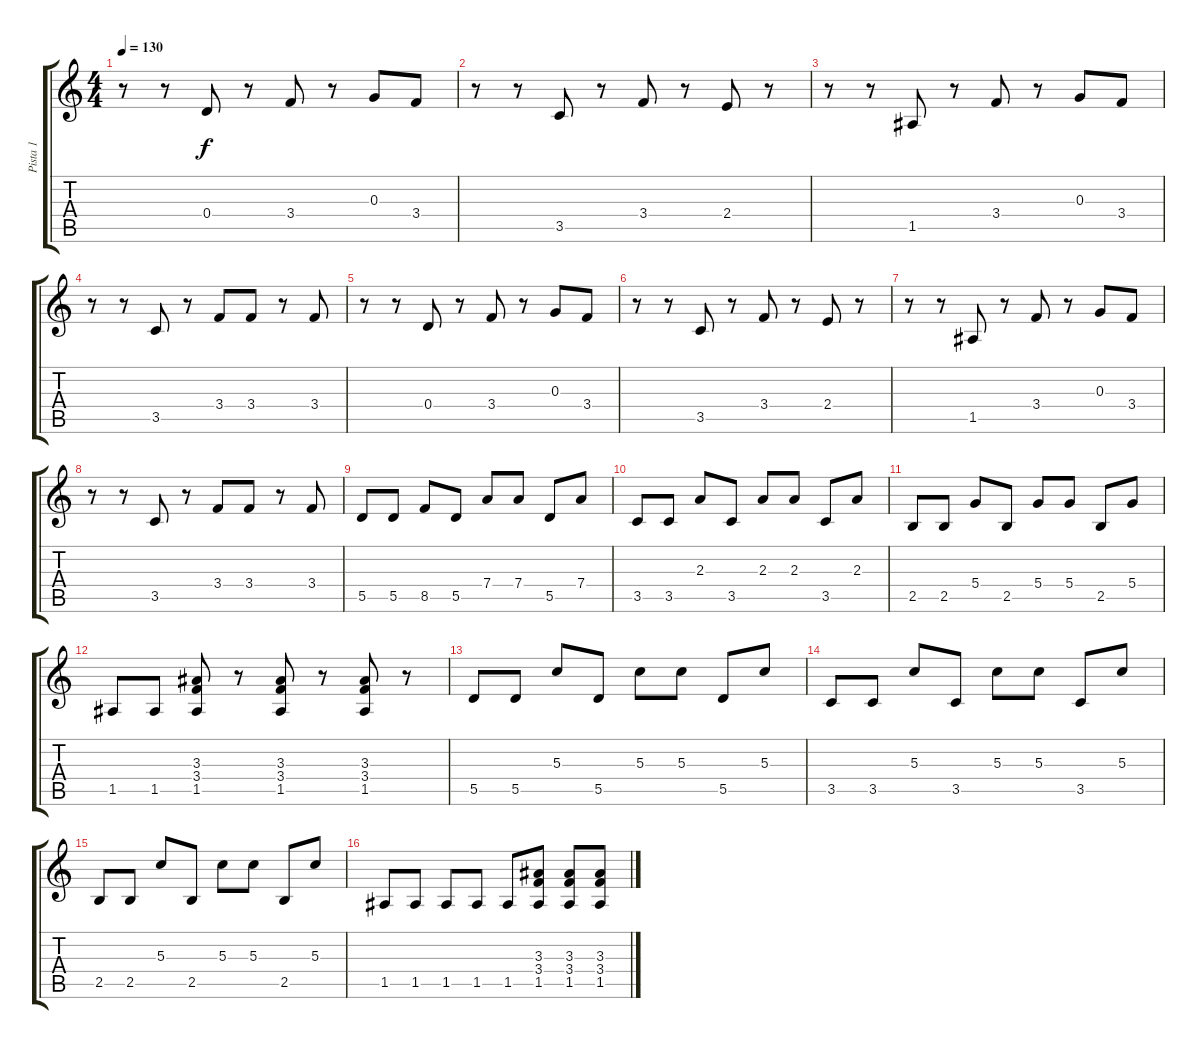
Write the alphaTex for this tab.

\track ("Pista 1" "Pista 1") {instrument distortionguitar}
\staff {score tabs}
\tuning (E4 B3 G3 D3 A2 D2) {hide}
\ts (4 4)
\tempo 130
\clef g2
\ks c
r.8{dy f} r.8 0.4.8 r.8 3.4.8 r.8 0.3.8 3.4.8 |
r.8 r.8 3.5.8 r.8 3.4.8 r.8 2.4.8 r.8 |
r.8 r.8 1.5.8 r.8 3.4.8 r.8 0.3.8 3.4.8 |
r.8 r.8 3.5.8 r.8 3.4.8 3.4.8 r.8 3.4.8 |
r.8 r.8 0.4.8 r.8 3.4.8 r.8 0.3.8 3.4.8 |
r.8 r.8 3.5.8 r.8 3.4.8 r.8 2.4.8 r.8 |
r.8 r.8 1.5.8 r.8 3.4.8 r.8 0.3.8 3.4.8 |
r.8 r.8 3.5.8 r.8 3.4.8 3.4.8 r.8 3.4.8 |
5.5.8 5.5.8 8.5.8 5.5.8 7.4.8 7.4.8 5.5.8 7.4.8 |
3.5.8 3.5.8 2.3.8 3.5.8 2.3.8 2.3.8 3.5.8 2.3.8 |
2.5.8 2.5.8 5.4.8 2.5.8 5.4.8 5.4.8 2.5.8 5.4.8 |
1.5.8 1.5.8 (3.3 3.4 1.5).8 r.8 (3.3 3.4 1.5).8 r.8 (3.3 3.4 1.5).8 r.8 |
5.5.8 5.5.8 5.3.8 5.5.8 5.3.8 5.3.8 5.5.8 5.3.8 |
3.5.8 3.5.8 5.3.8 3.5.8 5.3.8 5.3.8 3.5.8 5.3.8 |
2.5.8 2.5.8 5.3.8 2.5.8 5.3.8 5.3.8 2.5.8 5.3.8 |
1.5.8 1.5.8 1.5.8 1.5.8 1.5.8 (3.3 3.4 1.5).8 (3.3 3.4 1.5).8 (3.3 3.4 1.5).8
